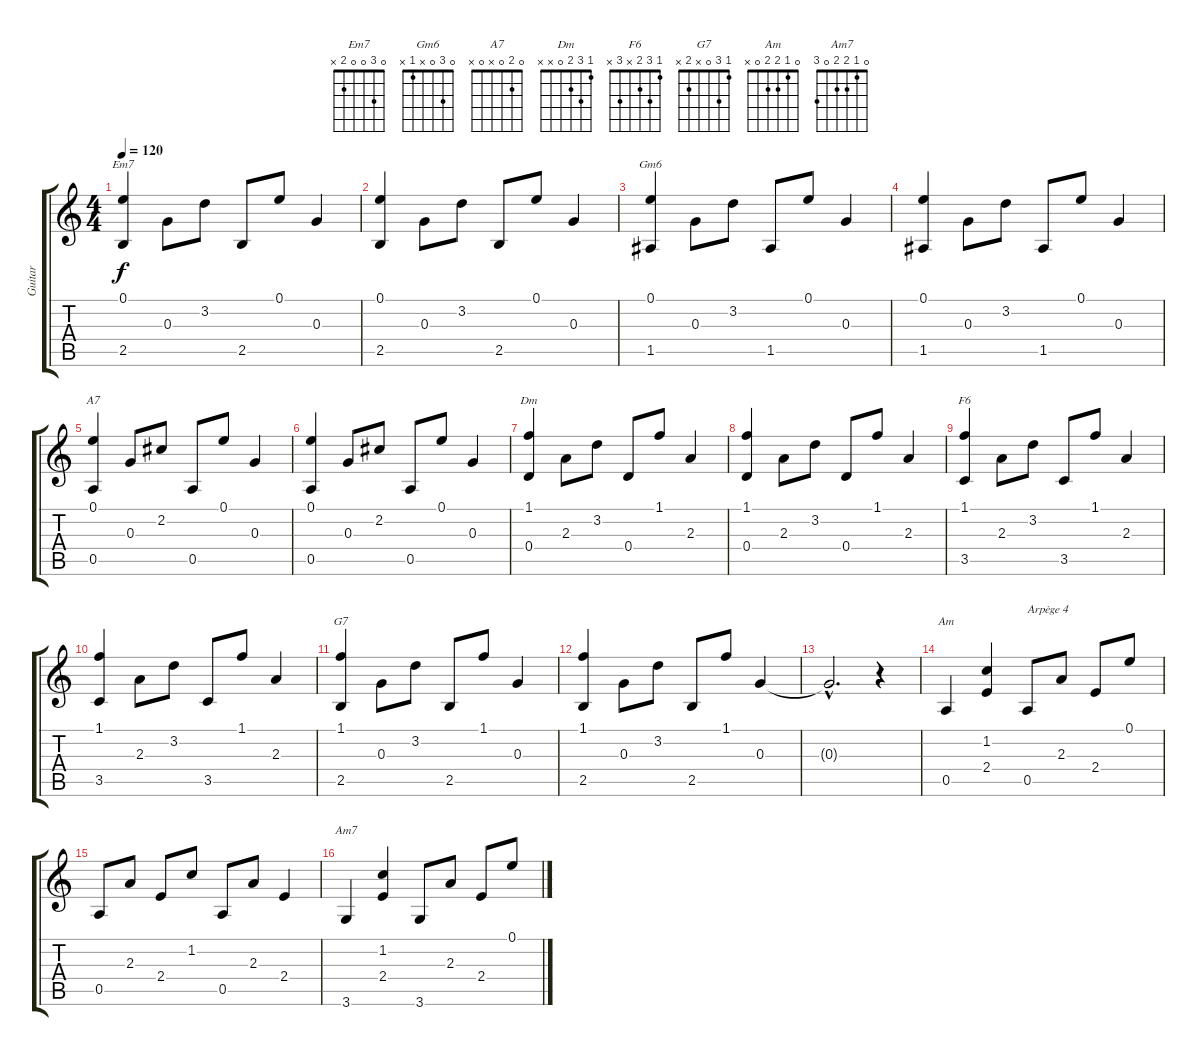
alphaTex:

\track ("Guitar" "Guitar") {instrument distortionguitar}
\staff {score tabs}
\tuning (E4 B3 G3 D3 A2 E2) {hide}
\chord ("Em7" 0 3 0 0 2 x)
\chord ("Gm6" 0 3 0 x 1 x)
\chord ("A7" 0 2 0 x 0 x)
\chord ("Dm" 1 3 2 0 x x)
\chord ("F6" 1 3 2 x 3 x)
\chord ("G7" 1 3 0 x 2 x)
\chord ("Am" 0 1 2 2 0 x)
\chord ("Am7" 0 1 2 2 0 3)
\ts (4 4)
\tempo 120
\clef g2
\ks c
(0.1 2.5).4{ch "Em7" dy f} 0.3.8 3.2.8 2.5.8 0.1.8 0.3.4 |
(0.1 2.5).4 0.3.8 3.2.8 2.5.8 0.1.8 0.3.4 |
(0.1 1.5).4{ch "Gm6"} 0.3.8 3.2.8 1.5.8 0.1.8 0.3.4 |
(0.1 1.5).4 0.3.8 3.2.8 1.5.8 0.1.8 0.3.4 |
(0.1 0.5).4{ch "A7"} 0.3.8 2.2.8 0.5.8 0.1.8 0.3.4 |
(0.1 0.5).4 0.3.8 2.2.8 0.5.8 0.1.8 0.3.4 |
(1.1 0.4).4{ch "Dm"} 2.3.8 3.2.8 0.4.8 1.1.8 2.3.4 |
(1.1 0.4).4 2.3.8 3.2.8 0.4.8 1.1.8 2.3.4 |
(1.1 3.5).4{ch "F6"} 2.3.8 3.2.8 3.5.8 1.1.8 2.3.4 |
(1.1 3.5).4 2.3.8 3.2.8 3.5.8 1.1.8 2.3.4 |
(1.1 2.5).4{ch "G7"} 0.3.8 3.2.8 2.5.8 1.1.8 0.3.4 |
(1.1 2.5).4 0.3.8 3.2.8 2.5.8 1.1.8 0.3.4 |
0.3{hac t}.2{d} r.4 |
0.5.4{ch "Am"} (1.2 2.4).4 0.5.8{txt "Arpège 4"} 2.3.8 2.4.8 0.1.8 |
0.5.8 2.3.8 2.4.8 1.2.8 0.5.8 2.3.8 2.4.4 |
3.6.4{ch "Am7"} (1.2 2.4).4 3.6.8 2.3.8 2.4.8 0.1.8
